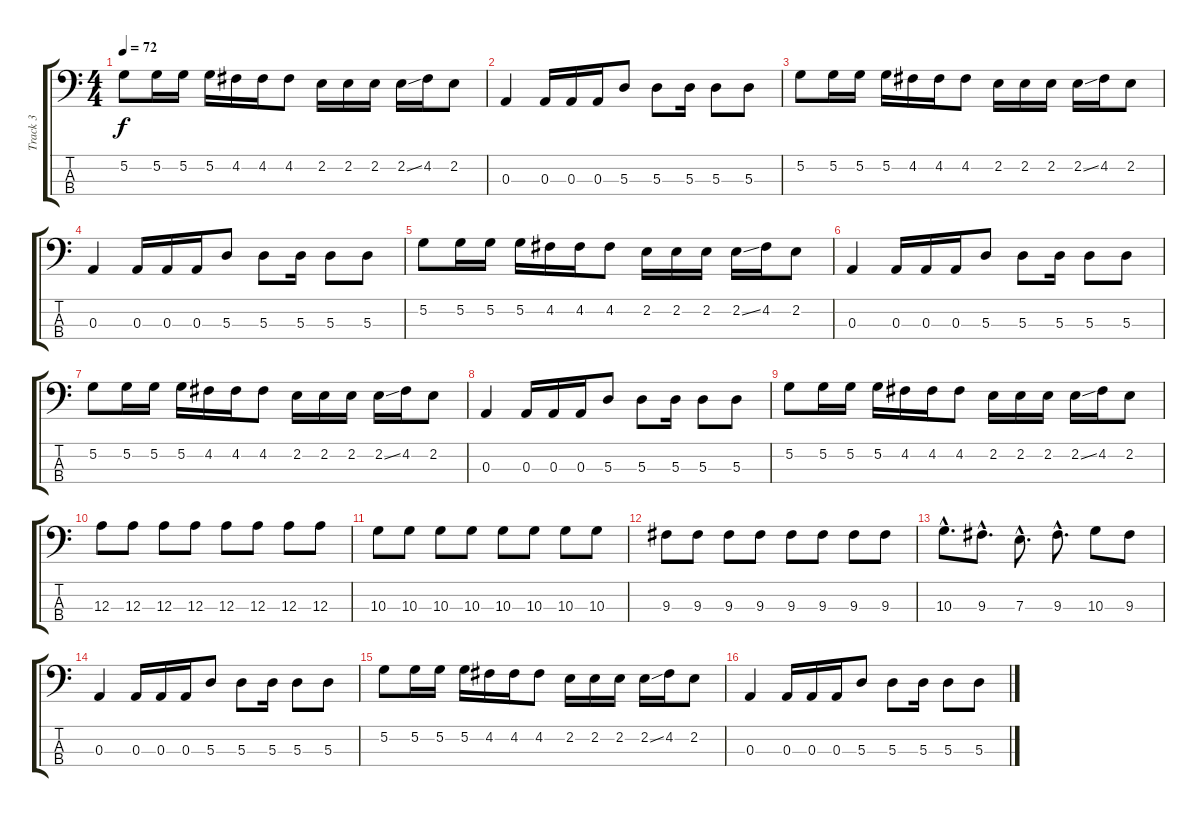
\track ("Track 3" "Track 3") {instrument electricbassfinger}
\staff {score tabs}
\tuning (G2 D2 A1 E1) {hide}
\ts (4 4)
\tempo 72
\clef f4
\ks c
5.2.8{dy f} 5.2.16 5.2.16 5.2.16 4.2.16 4.2.16 4.2.8 2.2.16 2.2.16 2.2.16 2.2{ss}.16 4.2.16 2.2.8 |
0.3.4 0.3.16 0.3.16 0.3.16 5.3.8 5.3.8 5.3.16 5.3.8 5.3.8 |
5.2.8 5.2.16 5.2.16 5.2.16 4.2.16 4.2.16 4.2.8 2.2.16 2.2.16 2.2.16 2.2{ss}.16 4.2.16 2.2.8 |
0.3.4 0.3.16 0.3.16 0.3.16 5.3.8 5.3.8 5.3.16 5.3.8 5.3.8 |
5.2.8 5.2.16 5.2.16 5.2.16 4.2.16 4.2.16 4.2.8 2.2.16 2.2.16 2.2.16 2.2{ss}.16 4.2.16 2.2.8 |
0.3.4 0.3.16 0.3.16 0.3.16 5.3.8 5.3.8 5.3.16 5.3.8 5.3.8 |
5.2.8 5.2.16 5.2.16 5.2.16 4.2.16 4.2.16 4.2.8 2.2.16 2.2.16 2.2.16 2.2{ss}.16 4.2.16 2.2.8 |
0.3.4 0.3.16 0.3.16 0.3.16 5.3.8 5.3.8 5.3.16 5.3.8 5.3.8 |
5.2.8 5.2.16 5.2.16 5.2.16 4.2.16 4.2.16 4.2.8 2.2.16 2.2.16 2.2.16 2.2{ss}.16 4.2.16 2.2.8 |
12.3.8 12.3.8 12.3.8 12.3.8 12.3.8 12.3.8 12.3.8 12.3.8 |
10.3.8 10.3.8 10.3.8 10.3.8 10.3.8 10.3.8 10.3.8 10.3.8 |
9.3.8 9.3.8 9.3.8 9.3.8 9.3.8 9.3.8 9.3.8 9.3.8 |
10.3{hac}.8{d} 9.3{hac}.8{d} 7.3{hac}.8{d} 9.3{hac}.8{d} 10.3.8 9.3.8 |
0.3.4 0.3.16 0.3.16 0.3.16 5.3.8 5.3.8 5.3.16 5.3.8 5.3.8 |
5.2.8 5.2.16 5.2.16 5.2.16 4.2.16 4.2.16 4.2.8 2.2.16 2.2.16 2.2.16 2.2{ss}.16 4.2.16 2.2.8 |
0.3.4 0.3.16 0.3.16 0.3.16 5.3.8 5.3.8 5.3.16 5.3.8 5.3.8
